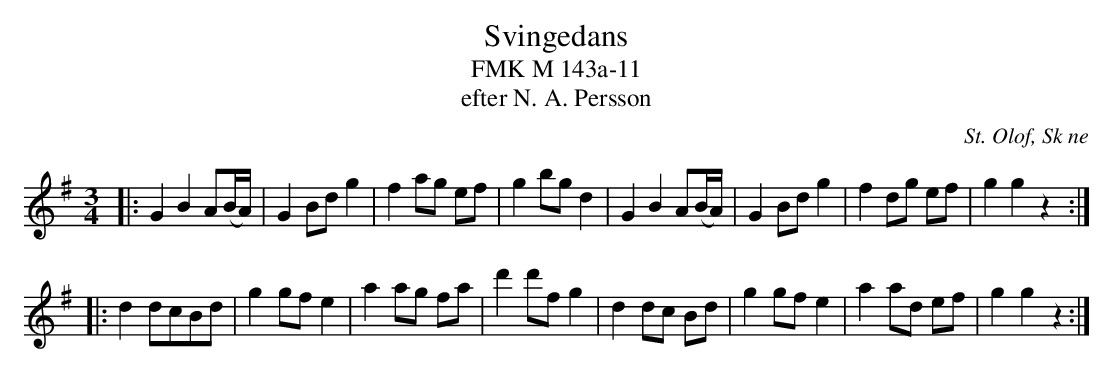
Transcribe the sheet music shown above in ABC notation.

X:1
T:Svingedans
T:FMK M 143a-11
T:efter N. A. Persson
O:St. Olof, Sk ne
M:3/4
L:1/8
Q:1/4=108
K:G
|: G2 B2 A(B/A/) | G2 Bd g2 | f2 ag ef | g2 bg d2 | G2 B2 A(B/A/) | G2 Bd g2 | f2 dg ef | g2 g2 z2 :|
|: d2 dcBd | g2 gf e2 | a2 ag fa | d'2 d'f g2 | d2 dc Bd | g2 gf e2 | a2 ad ef | g2 g2 z2 :|
